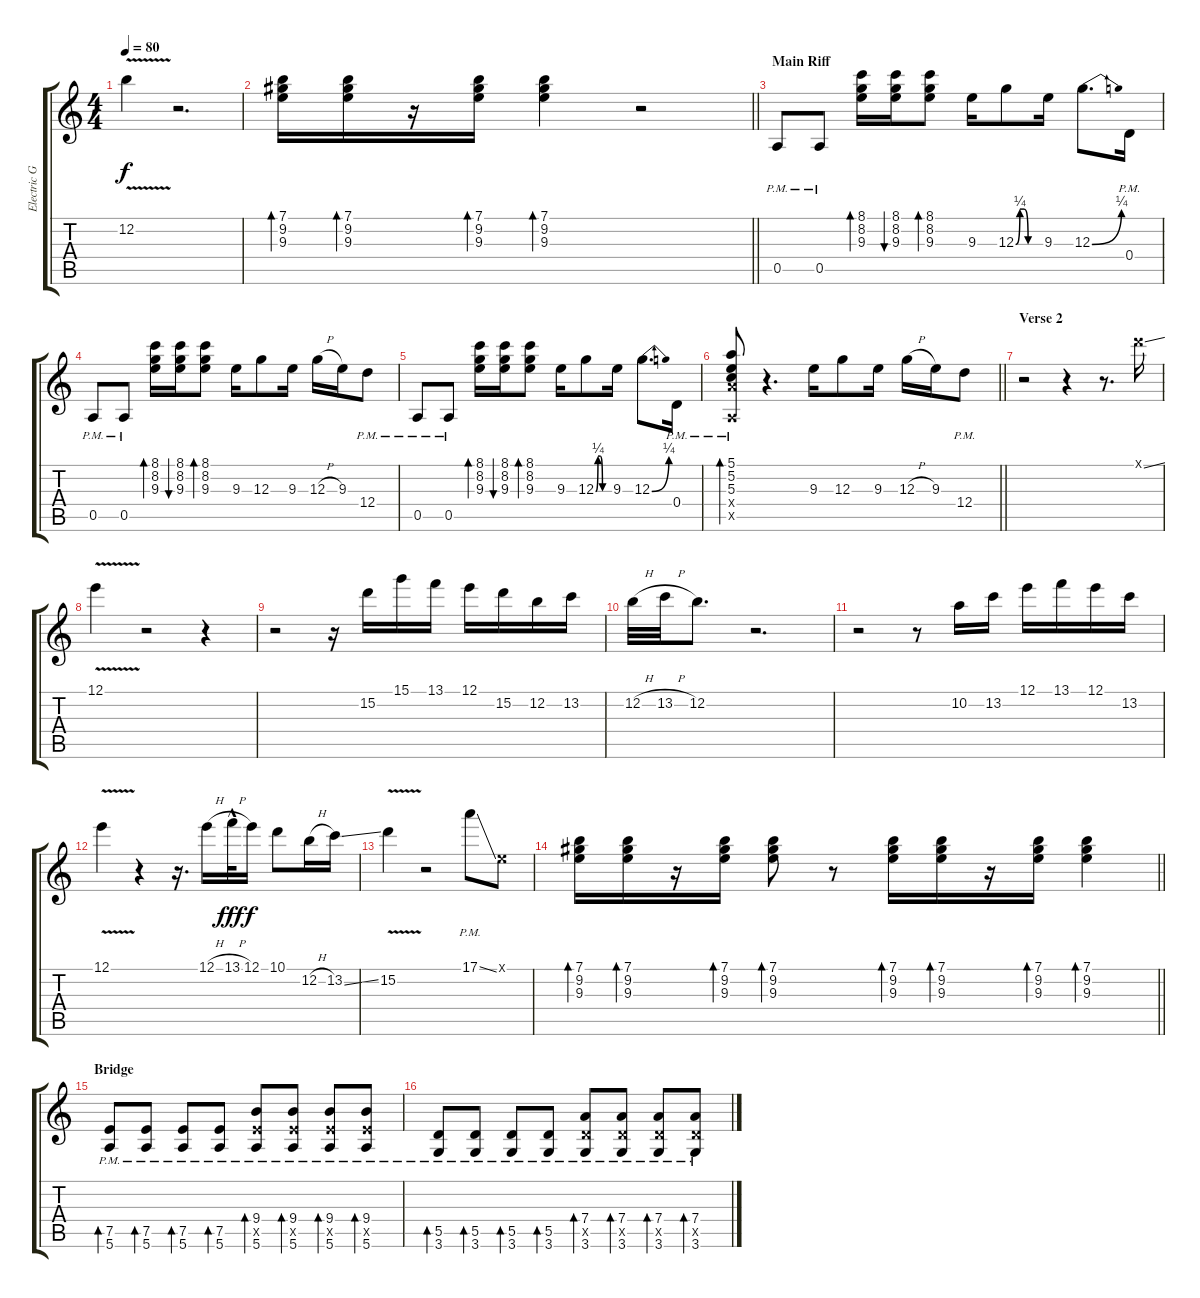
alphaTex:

\track ("Electric Guitar" "Electric G") {instrument overdrivenguitar}
\staff {score tabs}
\tuning (E4 B3 G3 D3 A2 E2) {hide}
\ts (4 4)
\tempo 80
\clef g2
\ks c
12.2{v}.4{dy f} r.2{d} |
\barLineRight lightlight
(7.1 9.2 9.3).16{bd 60} (7.1 9.2 9.3).16{bd 60} r.16 (7.1 9.2 9.3).16{bd 60} (7.1 9.2 9.3).4{bd 60} r.2 |
\section ("" "Main Riff")
0.5{pm}.8 0.5{pm}.8 (8.1 8.2 9.3).16{bd 60} (8.1 8.2 9.3).16{bu 60} (8.1 8.2 9.3).8{bd 60} 9.3.16 12.3{be (custom 0 0 10 1 20 1 30 0 60 0)}.8 9.3.16 12.3{be (bend 0 0 60 1)}.8{d} 0.4{pm}.16 |
0.5{pm}.8 0.5{pm}.8 (8.1 8.2 9.3).16{bd 60} (8.1 8.2 9.3).16{bu 60} (8.1 8.2 9.3).8{bd 60} 9.3.16 12.3.8 9.3.16 12.3{h}.16 9.3.16 12.4{pm}.8 |
0.5{pm}.8 0.5{pm}.8 (8.1 8.2 9.3).16{bd 60} (8.1 8.2 9.3).16{bu 60} (8.1 8.2 9.3).8{bd 60} 9.3.16 12.3{be (custom 0 0 10 1 20 1 30 0 60 0)}.8 9.3.16 12.3{be (bend 0 0 60 1)}.8{d} 0.4{pm}.16 |
\barLineRight lightlight
(5.1 5.2 5.3 7.4{x} 0.5{pm x}).8{bd 60} r.4{d} 9.3.16 12.3.8 9.3.16 12.3{h}.16 9.3.16 12.4{pm}.8 |
\section ("" "Verse 2")
r.2 r.4 r.8{d} 10.1{ss x}.16 |
12.1{v}.4 r.2 r.4 |
r.2 r.16 15.2.16 15.1.16 13.1.16 12.1.16 15.2.16 12.2.16 13.2.16 |
12.2{h}.32 13.2{h}.32 12.2.8{d} r.2{d} |
r.2 r.8 10.2.16 13.2.16 12.1.16 13.1.16 12.1.16 13.2.16 |
12.1{v}.4 r.4 r.16{d} 12.1{h}.16 13.1{h hac}.32{dy fff} 12.1.16{dy f} 10.1.8 12.2{h}.16 13.2{ss}.16 |
15.2{v}.4 r.2 17.1{ss pm}.8 0.1{x}.8 |
\barLineRight lightlight
(7.1 9.2 9.3).16{bd 60} (7.1 9.2 9.3).16{bd 60} r.16 (7.1 9.2 9.3).16{bd 60} (7.1 9.2 9.3).8{bd 60} r.8 (7.1 9.2 9.3).16{bd 60} (7.1 9.2 9.3).16{bd 60} r.16 (7.1 9.2 9.3).16{bd 60} (7.1 9.2 9.3).4{bd 60} |
\section ("" "Bridge")
(7.5{pm} 5.6{pm}).8{bd 60} (7.5{pm} 5.6{pm}).8{bd 60} (7.5{pm} 5.6{pm}).8{bd 60} (7.5{pm} 5.6{pm}).8{bd 60} (9.4 7.5{pm x} 5.6{pm}).8{bd 60} (9.4 7.5{pm x} 5.6{pm}).8{bd 60} (9.4 7.5{pm x} 5.6{pm}).8{bd 60} (9.4 7.5{pm x} 5.6{pm}).8{bd 60} |
(5.5{pm} 3.6{pm}).8{bd 60} (5.5{pm} 3.6{pm}).8{bd 60} (5.5{pm} 3.6{pm}).8{bd 60} (5.5{pm} 3.6{pm}).8{bd 60} (7.4 5.5{pm x} 3.6{pm}).8{bd 60} (7.4 5.5{pm x} 3.6{pm}).8{bd 60} (7.4 5.5{pm x} 3.6{pm}).8{bd 60} (7.4 5.5{pm x} 3.6{pm}).8{bd 60}
